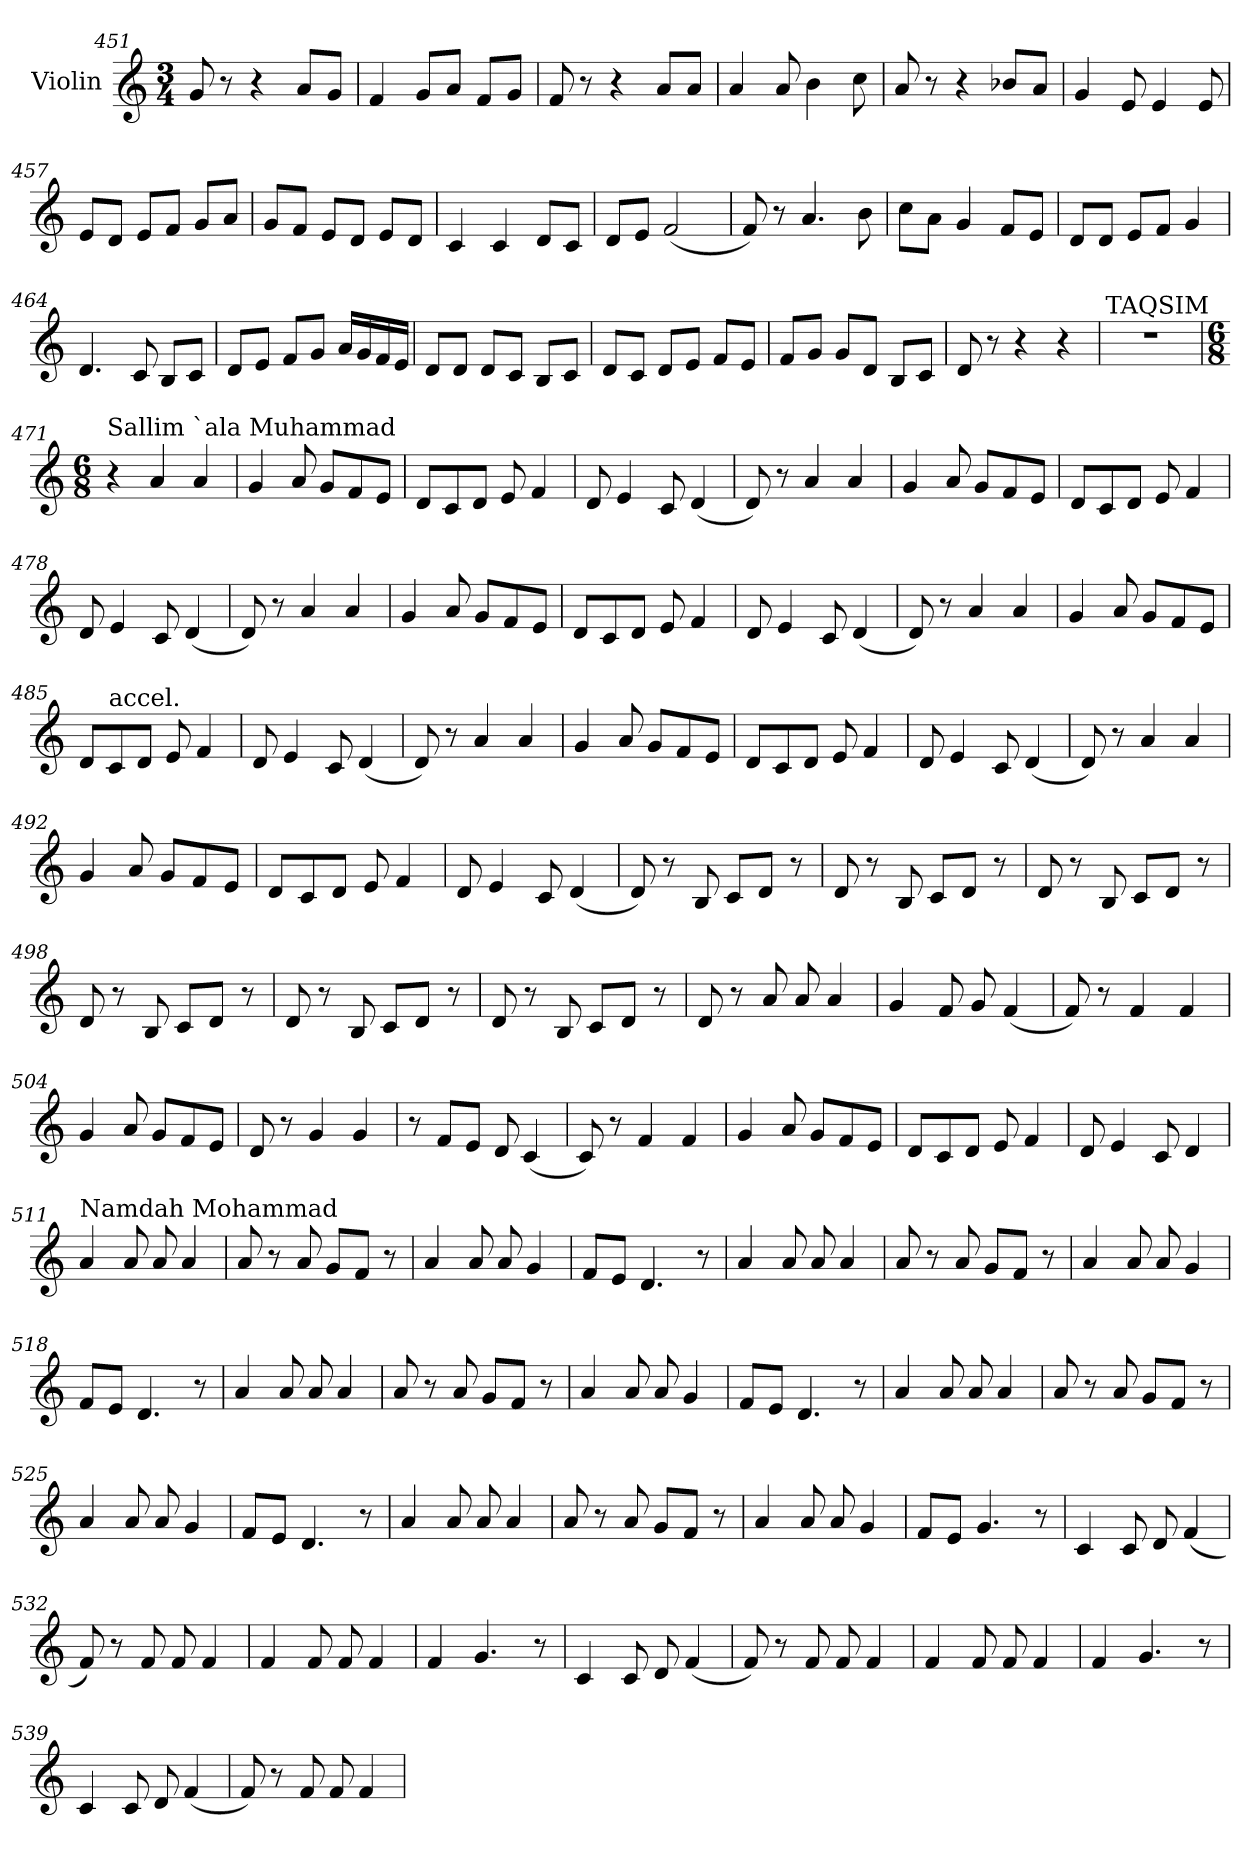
**kern
*part1
*staff1
*I"Violin
*clefG2
*k[]
*C:
*M3/4
=451
8g/
8r
4r
8a/L
8g/J
=452
4f/
8g/L
8a/J
8f/L
8g/J
=453
8f/
8r
4r
8a/L
8a/J
!!LO:PB:g=z
=454
4a/
8a/
4b\
8cc\
!!LO:PB:g=z
=455
8a/
8r
4r
8b-X/L
8a/J
=456
4g/
8e/
4e/
8e/
=457
8e/L
8d/J
8e/L
8f/J
8g/L
8a/J
=458
8g/L
8f/J
8e/L
8d/J
8e/L
8d/J
=459
4c/
4c/
8d/L
8c/J
!!LO:PB:g=z
=460
8d/L
8e/J
(2f/
!!LO:PB:g=z
=461
8f/)
8r
4.a/
8b\
=462
8cc\L
8a\J
4g/
8f/L
8e/J
=463
8d/L
8d/J
8e/L
8f/J
4g/
=464
4.d/
8c/
8B/L
8c/J
=465
8d/L
8e/J
8f/L
8g/J
16a/LL
16g/
16f/
16e/JJ
!!LO:PB:g=z
=466
8d/L
8d/J
8d/L
8c/J
8B/L
8c/J
!!LO:PB:g=z
=467
8d/L
8c/J
8d/L
8e/J
8f/L
8e/J
=468
8f/L
8g/J
8g/L
8d/J
8B/L
8c/J
=469
8d/
8r
4r
4r
=470
!LO:TX:a:t=TAQSIM
2.r
=471
*M6/8
*MM140
!LO:TX:a:t=Sallim `ala Muhammad
4r
4a/
4a/
!!LO:PB:g=z
=472
4g/
8a/
8g/L
8f/
8e/J
=473
8d/L
8c/
8d/J
8e/
4f/
=474
8d/
4e/
8c/
(4d/
=475
8d/)
8r
4a/
4a/
=476
4g/
8a/
8g/L
8f/
8e/J
=477
8d/L
8c/
8d/J
8e/
4f/
!!LO:PB:g=z
=478
8d/
4e/
8c/
(4d/
!!LO:PB:g=z
=479
8d/)
8r
4a/
4a/
=480
4g/
8a/
8g/L
8f/
8e/J
=481
8d/L
8c/
8d/J
8e/
4f/
=482
8d/
4e/
8c/
(4d/
=483
8d/)
8r
4a/
4a/
!!LO:PB:g=z
=484
4g/
8a/
8g/L
8f/
8e/J
!!LO:PB:g=z
=485
8d/L
!LO:TX:a:t=accel.
8c/
8d/J
8e/
4f/
=486
8d/
4e/
8c/
(4d/
=487
8d/)
8r
4a/
4a/
=488
4g/
8a/
8g/L
8f/
8e/J
=489
8d/L
8c/
8d/J
8e/
4f/
!!LO:PB:g=z
=490
8d/
4e/
8c/
(4d/
!!LO:PB:g=z
=491
8d/)
8r
4a/
4a/
=492
4g/
8a/
8g/L
8f/
8e/J
=493
8d/L
8c/
8d/J
8e/
4f/
=494
8d/
4e/
8c/
(4d/
=495
8d/)
8r
8B/
8c/L
8d/J
8r
!!LO:PB:g=z
=496
8d/
8r
8B/
8c/L
8d/J
8r
!!LO:PB:g=z
=497
8d/
8r
8B/
8c/L
8d/J
8r
=498
8d/
8r
8B/
8c/L
8d/J
8r
=499
8d/
8r
8B/
8c/L
8d/J
8r
=500
8d/
8r
8B/
8c/L
8d/J
8r
!!LO:PB:g=z
=501
8d/
8r
8a/
8a/
4a/
!!LO:PB:g=z
=502
*MM140
4g/
8f/
8g/
(4f/
=503
8f/)
8r
4f/
4f/
=504
4g/
8a/
8g/L
8f/
8e/J
=505
8d/
8r
4g/
4g/
=506
8r
8f/L
8e/J
8d/
(4c/
!!LO:PB:g=z
=507
8c/)
8r
4f/
4f/
!!LO:PB:g=z
=508
4g/
8a/
8g/L
8f/
8e/J
=509
8d/L
8c/
8d/J
8e/
4f/
=510
8d/
4e/
8c/
4d/
=511
!LO:TX:a:t=Namdah Mohammad
4a/
8a/
8a/
4a/
=512
8a/
8r
8a/
8g/L
8f/J
8r
!!LO:PB:g=z
=513
4a/
8a/
8a/
4g/
!!LO:PB:g=z
=514
8f/L
8e/J
4.d/
8r
=515
4a/
8a/
8a/
4a/
=516
8a/
8r
8a/
8g/L
8f/J
8r
=517
4a/
8a/
8a/
4g/
=518
8f/L
8e/J
4.d/
8r
!!LO:PB:g=z
=519
4a/
8a/
8a/
4a/
=520
8a/
8r
8a/
8g/L
8f/J
8r
=521
4a/
8a/
8a/
4g/
=522
8f/L
8e/J
4.d/
8r
=523
4a/
8a/
8a/
4a/
=524
8a/
8r
8a/
8g/L
8f/J
8r
!!LO:PB:g=z
=525
4a/
8a/
8a/
4g/
!!LO:PB:g=z
=526
8f/L
8e/J
4.d/
8r
=527
4a/
8a/
8a/
4a/
=528
8a/
8r
8a/
8g/L
8f/J
8r
=529
4a/
8a/
8a/
4g/
=530
8f/L
8e/J
4.g/
8r
!!LO:PB:g=z
=531
4c/
8c/
8d/
(4f/
!!LO:PB:g=z
=532
*MM170
8f/)
8r
8f/
8f/
4f/
=533
4f/
8f/
8f/
4f/
=534
4f/
4.g/
8r
=535
4c/
8c/
8d/
(4f/
=536
8f/)
8r
8f/
8f/
4f/
!!LO:PB:g=z
=537
4f/
8f/
8f/
4f/
!!LO:PB:g=z
=538
4f/
4.g/
8r
=539
4c/
8c/
8d/
(4f/
=540
8f/)
8r
8f/
8f/
4f/
=
*-
